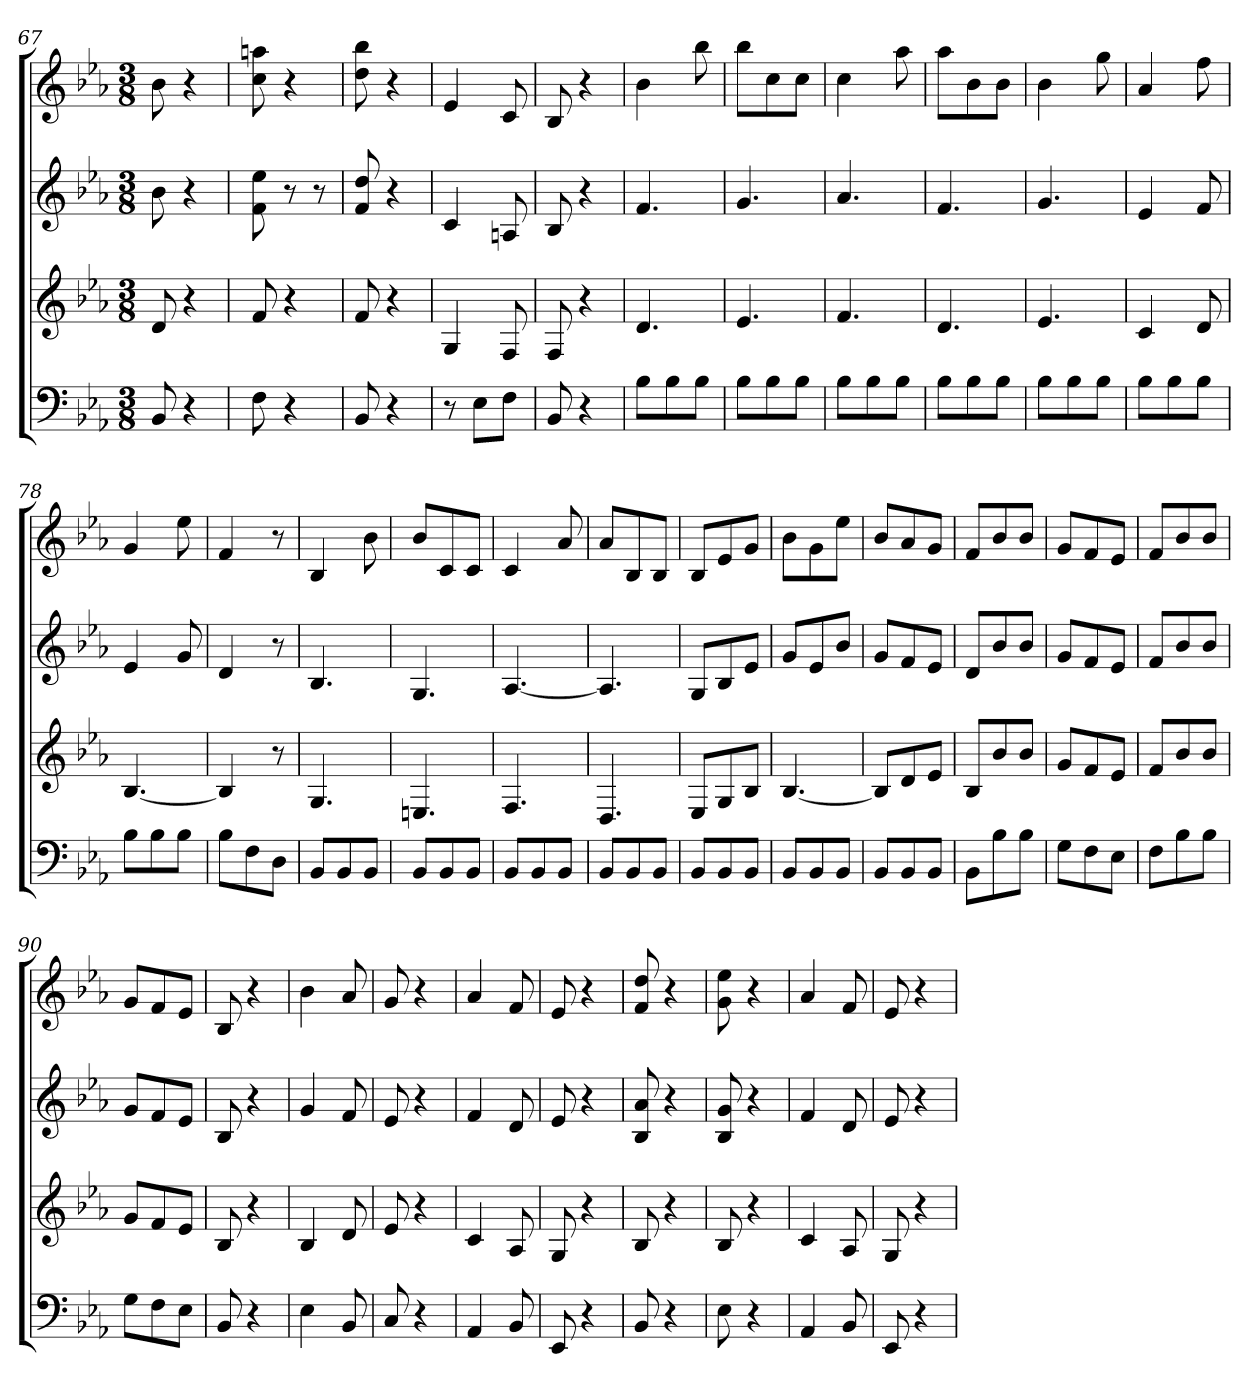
**kern	**kern	**kern	**kern
*part4	*part3	*part2	*part1
*staff4	*staff3	*staff2	*staff1
*k[b-e-a-]	*k[b-e-a-]	*k[b-e-a-]	*k[b-e-a-]
*E-:	*E-:	*E-:	*E-:
*M3/8	*M3/8	*M3/8	*M3/8
=67	=67	=67	=67
8BB-	8d	8b-	8b-
4r	4r	4r	4r
=68	=68	=68	=68
8F	8f	8f 8ee-	8cc 8aan
4r	4r	8r	4r
.	.	8r	.
=69	=69	=69	=69
8BB-	8f	8f 8dd	8dd 8bb-
4r	4r	4r	4r
=70	=70	=70	=70
8r	4G	4c	4e-
8E-L	.	.	.
8FJ	8F	8An	8c
=71	=71	=71	=71
8BB-	8F	8B-	8B-
4r	4r	4r	4r
=72	=72	=72	=72
8B-L	4.d	4.f	4b-
8B-	.	.	.
8B-J	.	.	8bb-
=73	=73	=73	=73
8B-L	4.e-	4.g	8bb-L
8B-	.	.	8cc
8B-J	.	.	8ccJ
=74	=74	=74	=74
8B-L	4.f	4.a-	4cc
8B-	.	.	.
8B-J	.	.	8aa-
=75	=75	=75	=75
8B-L	4.d	4.f	8aa-L
8B-	.	.	8b-
8B-J	.	.	8b-J
=76	=76	=76	=76
8B-L	4.e-	4.g	4b-
8B-	.	.	.
8B-J	.	.	8gg
=77	=77	=77	=77
8B-L	4c	4e-	4a-
8B-	.	.	.
8B-J	8d	8f	8ff
=78	=78	=78	=78
8B-L	[4.B-	4e-	4g
8B-	.	.	.
8B-J	.	8g	8ee-
=79	=79	=79	=79
8B-L	4B-]	4d	4f
8F	.	.	.
8DJ	8r	8r	8r
=80	=80	=80	=80
8BB-L	4.G	4.B-	4B-
8BB-	.	.	.
8BB-J	.	.	8b-
=81	=81	=81	=81
8BB-L	4.En	4.G	8b-L
8BB-	.	.	8c
8BB-J	.	.	8cJ
=82	=82	=82	=82
8BB-L	4.F	[4.A-	4c
8BB-	.	.	.
8BB-J	.	.	8a-
=83	=83	=83	=83
8BB-L	4.D	4.A-]	8a-L
8BB-	.	.	8B-
8BB-J	.	.	8B-J
=84	=84	=84	=84
8BB-L	8E-L	8GL	8B-L
8BB-	8G	8B-	8e-
8BB-J	8B-J	8e-J	8gJ
=85	=85	=85	=85
8BB-L	[4.B-	8gL	8b-L
8BB-	.	8e-	8g
8BB-J	.	8b-J	8ee-J
=86	=86	=86	=86
8BB-L	8B-L]	8gL	8b-L
8BB-	8d	8f	8a-
8BB-J	8e-J	8e-J	8gJ
=87	=87	=87	=87
8BB-L	8B-L	8dL	8fL
8B-	8b-	8b-	8b-
8B-J	8b-J	8b-J	8b-J
=88	=88	=88	=88
8GL	8gL	8gL	8gL
8F	8f	8f	8f
8E-J	8e-J	8e-J	8e-J
=89	=89	=89	=89
8FL	8fL	8fL	8fL
8B-	8b-	8b-	8b-
8B-J	8b-J	8b-J	8b-J
=90	=90	=90	=90
8GL	8gL	8gL	8gL
8F	8f	8f	8f
8E-J	8e-J	8e-J	8e-J
=91	=91	=91	=91
8BB-	8B-	8B-	8B-
4r	4r	4r	4r
=92	=92	=92	=92
4E-	4B-	4g	4b-
8BB-	8d	8f	8a-
=93	=93	=93	=93
8C	8e-	8e-	8g
4r	4r	4r	4r
=94	=94	=94	=94
4AA-	4c	4f	4a-
8BB-	8A-	8d	8f
=95	=95	=95	=95
8EE-	8G	8e-	8e-
4r	4r	4r	4r
=96	=96	=96	=96
8BB-	8B-	8B- 8a-	8f 8dd
4r	4r	4r	4r
=97	=97	=97	=97
8E-	8B-	8B- 8g	8g 8ee-
4r	4r	4r	4r
=98	=98	=98	=98
4AA-	4c	4f	4a-
8BB-	8A-	8d	8f
=99	=99	=99	=99
8EE-	8G	8e-	8e-
4r	4r	4r	4r
=	=	=	=
*-	*-	*-	*-
